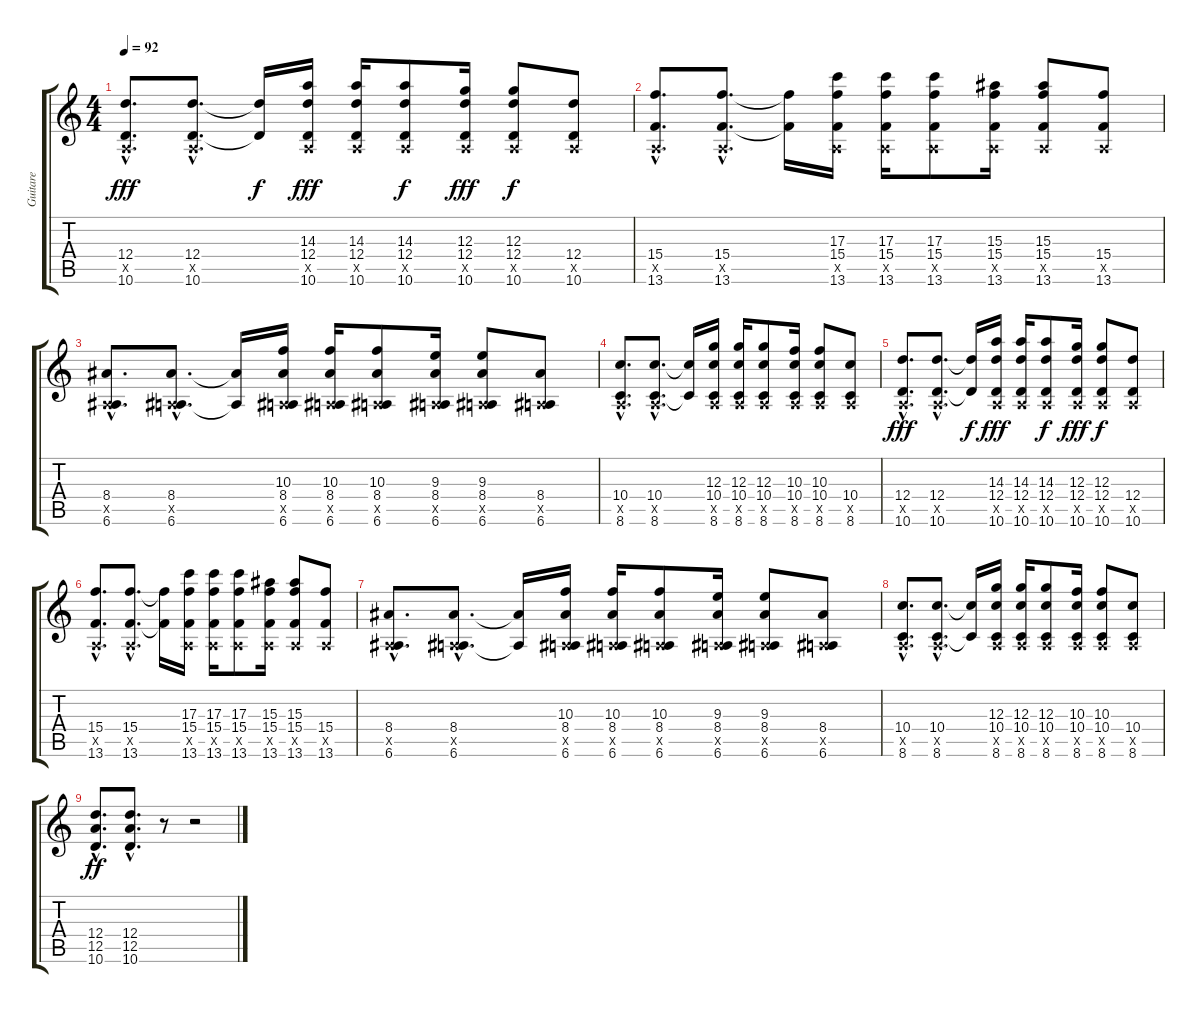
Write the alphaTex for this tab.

\track ("Guitare" "Guitare") {instrument electricguitarmuted}
\staff {score tabs}
\tuning (E4 B3 G3 D3 A2 E2) {hide}
\ts (4 4)
\tempo 92
\clef g2
\ks c
(12.4{hac} 0.5{hac x} 10.6{hac}).8{d dy fff} (12.4{hac} 0.5{hac x} 10.6{hac}).8{d} (12.4{t} 10.6{t}).16{dy f} (14.3 12.4 0.5{x} 10.6).16{dy fff} (14.3 12.4 0.5{x} 10.6).16 (14.3 12.4 0.5{x} 10.6).8{dy f} (12.3 12.4 0.5{x} 10.6).16{dy fff} (12.3 12.4 0.5{x} 10.6).8{dy f} (12.4 0.5{x} 10.6).8 |
(15.4{hac} 0.5{hac x} 13.6{hac}).8{d} (15.4{hac} 0.5{hac x} 13.6{hac}).8{d} (15.4{t} 13.6{t}).16 (17.3 15.4 0.5{x} 13.6).16 (17.3 15.4 0.5{x} 13.6).16 (17.3 15.4 0.5{x} 13.6).8 (15.3 15.4 0.5{x} 13.6).16 (15.3 15.4 0.5{x} 13.6).8 (15.4 0.5{x} 13.6).8 |
(8.4{hac} 0.5{hac x} 6.6{hac}).8{d} (8.4{hac} 0.5{hac x} 6.6{hac}).8{d} (8.4{t} 6.6{t}).16 (10.3 8.4 0.5{x} 6.6).16 (10.3 8.4 0.5{x} 6.6).16 (10.3 8.4 0.5{x} 6.6).8 (9.3 8.4 0.5{x} 6.6).16 (9.3 8.4 0.5{x} 6.6).8 (8.4 0.5{x} 6.6).8 |
(10.4{hac} 0.5{hac x} 8.6{hac}).8{d} (10.4{hac} 0.5{hac x} 8.6{hac}).8{d} (10.4{t} 8.6{t}).16 (12.3 10.4 0.5{x} 8.6).16 (12.3 10.4 0.5{x} 8.6).16 (12.3 10.4 0.5{x} 8.6).8 (10.3 10.4 0.5{x} 8.6).16 (10.3 10.4 0.5{x} 8.6).8 (10.4 0.5{x} 8.6).8 |
(12.4{hac} 0.5{hac x} 10.6{hac}).8{d dy fff} (12.4{hac} 0.5{hac x} 10.6{hac}).8{d} (12.4{t} 10.6{t}).16{dy f} (14.3 12.4 0.5{x} 10.6).16{dy fff} (14.3 12.4 0.5{x} 10.6).16 (14.3 12.4 0.5{x} 10.6).8{dy f} (12.3 12.4 0.5{x} 10.6).16{dy fff} (12.3 12.4 0.5{x} 10.6).8{dy f} (12.4 0.5{x} 10.6).8 |
(15.4{hac} 0.5{hac x} 13.6{hac}).8{d} (15.4{hac} 0.5{hac x} 13.6{hac}).8{d} (15.4{t} 13.6{t}).16 (17.3 15.4 0.5{x} 13.6).16 (17.3 15.4 0.5{x} 13.6).16 (17.3 15.4 0.5{x} 13.6).8 (15.3 15.4 0.5{x} 13.6).16 (15.3 15.4 0.5{x} 13.6).8 (15.4 0.5{x} 13.6).8 |
(8.4{hac} 0.5{hac x} 6.6{hac}).8{d} (8.4{hac} 0.5{hac x} 6.6{hac}).8{d} (8.4{t} 6.6{t}).16 (10.3 8.4 0.5{x} 6.6).16 (10.3 8.4 0.5{x} 6.6).16 (10.3 8.4 0.5{x} 6.6).8 (9.3 8.4 0.5{x} 6.6).16 (9.3 8.4 0.5{x} 6.6).8 (8.4 0.5{x} 6.6).8 |
(10.4{hac} 0.5{hac x} 8.6{hac}).8{d} (10.4{hac} 0.5{hac x} 8.6{hac}).8{d} (10.4{t} 8.6{t}).16 (12.3 10.4 0.5{x} 8.6).16 (12.3 10.4 0.5{x} 8.6).16 (12.3 10.4 0.5{x} 8.6).8 (10.3 10.4 0.5{x} 8.6).16 (10.3 10.4 0.5{x} 8.6).8 (10.4 0.5{x} 8.6).8 |
(12.4{hac} 12.5{hac} 10.6{hac}).8{d dy ff} (12.4{hac} 12.5{hac} 10.6{hac}).8{d} r.8 r.2
